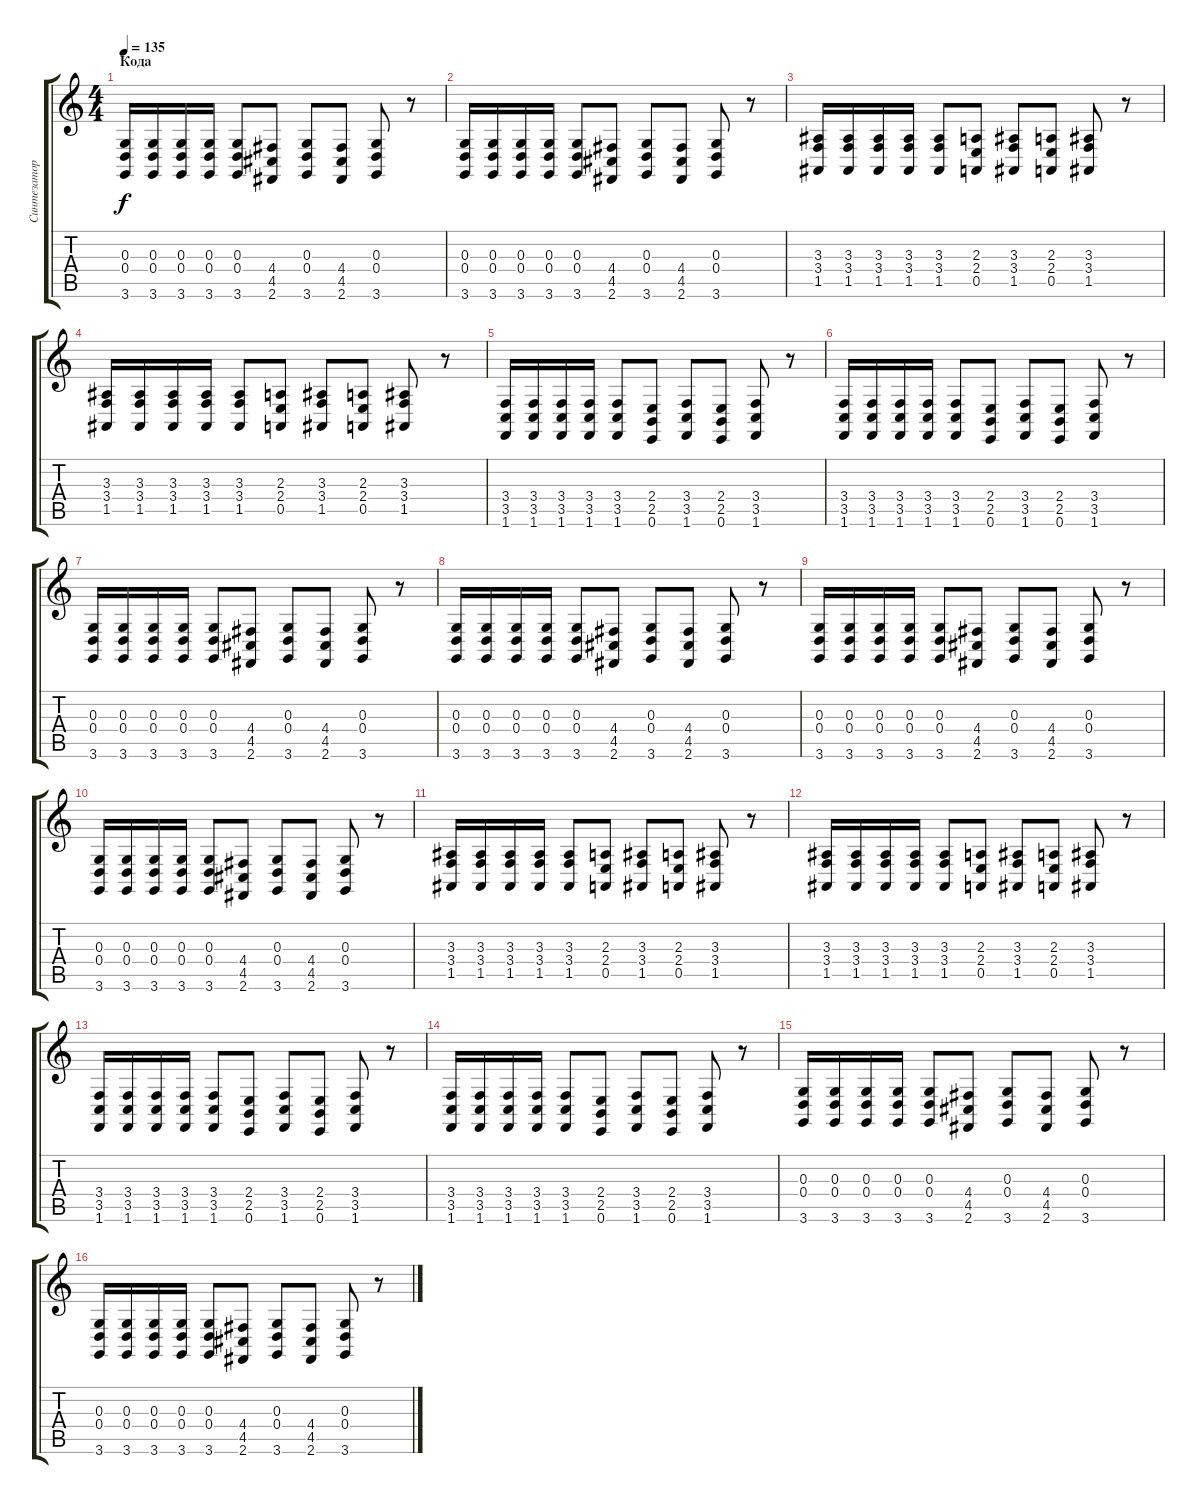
\track ("Синтезатор" "Синтезатор") {instrument synthstrings1}
\staff {score tabs}
\tuning (E4 B3 G3 D3 A2 E2) {hide}
\ts (4 4)
\section ("" "Кода")
\tempo 135
\clef g2
\ks c
(0.3 0.4 3.6).16{dy f} (0.3 0.4 3.6).16 (0.3 0.4 3.6).16 (0.3 0.4 3.6).16 (0.3 0.4 3.6).8 (4.4 4.5 2.6).8 (0.3 0.4 3.6).8 (4.4 4.5 2.6).8 (0.3 0.4 3.6).8 r.8 |
(0.3 0.4 3.6).16 (0.3 0.4 3.6).16 (0.3 0.4 3.6).16 (0.3 0.4 3.6).16 (0.3 0.4 3.6).8 (4.4 4.5 2.6).8 (0.3 0.4 3.6).8 (4.4 4.5 2.6).8 (0.3 0.4 3.6).8 r.8 |
(3.3 3.4 1.5).16 (3.3 3.4 1.5).16 (3.3 3.4 1.5).16 (3.3 3.4 1.5).16 (3.3 3.4 1.5).8 (2.3 2.4 0.5).8 (3.3 3.4 1.5).8 (2.3 2.4 0.5).8 (3.3 3.4 1.5).8 r.8 |
(3.3 3.4 1.5).16 (3.3 3.4 1.5).16 (3.3 3.4 1.5).16 (3.3 3.4 1.5).16 (3.3 3.4 1.5).8 (2.3 2.4 0.5).8 (3.3 3.4 1.5).8 (2.3 2.4 0.5).8 (3.3 3.4 1.5).8 r.8 |
(3.4 3.5 1.6).16 (3.4 3.5 1.6).16 (3.4 3.5 1.6).16 (3.4 3.5 1.6).16 (3.4 3.5 1.6).8 (2.4 2.5 0.6).8 (3.4 3.5 1.6).8 (2.4 2.5 0.6).8 (3.4 3.5 1.6).8 r.8 |
(3.4 3.5 1.6).16 (3.4 3.5 1.6).16 (3.4 3.5 1.6).16 (3.4 3.5 1.6).16 (3.4 3.5 1.6).8 (2.4 2.5 0.6).8 (3.4 3.5 1.6).8 (2.4 2.5 0.6).8 (3.4 3.5 1.6).8 r.8 |
(0.3 0.4 3.6).16 (0.3 0.4 3.6).16 (0.3 0.4 3.6).16 (0.3 0.4 3.6).16 (0.3 0.4 3.6).8 (4.4 4.5 2.6).8 (0.3 0.4 3.6).8 (4.4 4.5 2.6).8 (0.3 0.4 3.6).8 r.8 |
(0.3 0.4 3.6).16 (0.3 0.4 3.6).16 (0.3 0.4 3.6).16 (0.3 0.4 3.6).16 (0.3 0.4 3.6).8 (4.4 4.5 2.6).8 (0.3 0.4 3.6).8 (4.4 4.5 2.6).8 (0.3 0.4 3.6).8 r.8 |
(0.3 0.4 3.6).16 (0.3 0.4 3.6).16 (0.3 0.4 3.6).16 (0.3 0.4 3.6).16 (0.3 0.4 3.6).8 (4.4 4.5 2.6).8 (0.3 0.4 3.6).8 (4.4 4.5 2.6).8 (0.3 0.4 3.6).8 r.8 |
(0.3 0.4 3.6).16 (0.3 0.4 3.6).16 (0.3 0.4 3.6).16 (0.3 0.4 3.6).16 (0.3 0.4 3.6).8 (4.4 4.5 2.6).8 (0.3 0.4 3.6).8 (4.4 4.5 2.6).8 (0.3 0.4 3.6).8 r.8 |
(3.3 3.4 1.5).16 (3.3 3.4 1.5).16 (3.3 3.4 1.5).16 (3.3 3.4 1.5).16 (3.3 3.4 1.5).8 (2.3 2.4 0.5).8 (3.3 3.4 1.5).8 (2.3 2.4 0.5).8 (3.3 3.4 1.5).8 r.8 |
(3.3 3.4 1.5).16 (3.3 3.4 1.5).16 (3.3 3.4 1.5).16 (3.3 3.4 1.5).16 (3.3 3.4 1.5).8 (2.3 2.4 0.5).8 (3.3 3.4 1.5).8 (2.3 2.4 0.5).8 (3.3 3.4 1.5).8 r.8 |
(3.4 3.5 1.6).16 (3.4 3.5 1.6).16 (3.4 3.5 1.6).16 (3.4 3.5 1.6).16 (3.4 3.5 1.6).8 (2.4 2.5 0.6).8 (3.4 3.5 1.6).8 (2.4 2.5 0.6).8 (3.4 3.5 1.6).8 r.8 |
(3.4 3.5 1.6).16 (3.4 3.5 1.6).16 (3.4 3.5 1.6).16 (3.4 3.5 1.6).16 (3.4 3.5 1.6).8 (2.4 2.5 0.6).8 (3.4 3.5 1.6).8 (2.4 2.5 0.6).8 (3.4 3.5 1.6).8 r.8 |
(0.3 0.4 3.6).16 (0.3 0.4 3.6).16 (0.3 0.4 3.6).16 (0.3 0.4 3.6).16 (0.3 0.4 3.6).8 (4.4 4.5 2.6).8 (0.3 0.4 3.6).8 (4.4 4.5 2.6).8 (0.3 0.4 3.6).8 r.8 |
(0.3 0.4 3.6).16 (0.3 0.4 3.6).16 (0.3 0.4 3.6).16 (0.3 0.4 3.6).16 (0.3 0.4 3.6).8 (4.4 4.5 2.6).8 (0.3 0.4 3.6).8 (4.4 4.5 2.6).8 (0.3 0.4 3.6).8 r.8
